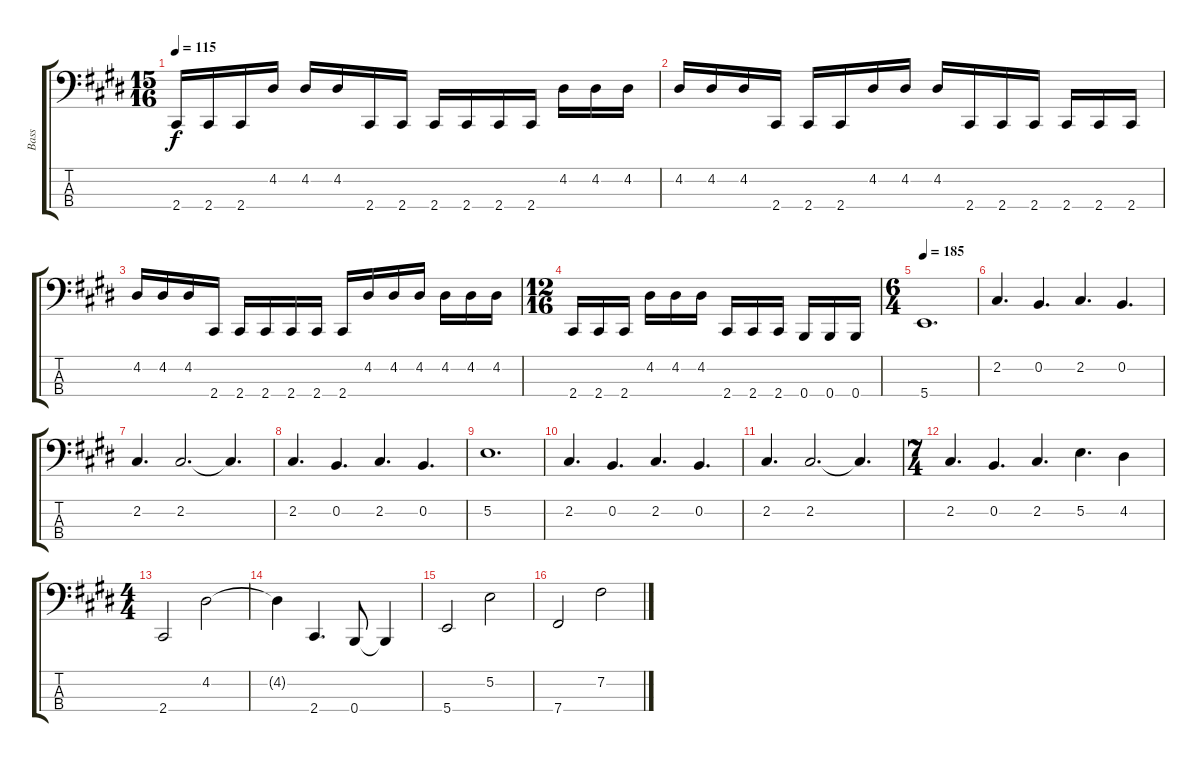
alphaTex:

\track ("Bass" "Bass") {instrument electricbassfinger}
\staff {score tabs}
\tuning (E2 B1 Gb1 B0) {hide}
\ts (15 16)
\tempo 115
\clef f4
\ks e
2.4.16{dy f} 2.4.16 2.4.16 4.2.16 4.2.16 4.2.16 2.4.16 2.4.16 2.4.16 2.4.16 2.4.16 2.4.16 4.2.16 4.2.16 4.2.16 |
4.2.16 4.2.16 4.2.16 2.4.16 2.4.16 2.4.16 4.2.16 4.2.16 4.2.16 2.4.16 2.4.16 2.4.16 2.4.16 2.4.16 2.4.16 |
4.2.16 4.2.16 4.2.16 2.4.16 2.4.16 2.4.16 2.4.16 2.4.16 2.4.16 4.2.16 4.2.16 4.2.16 4.2.16 4.2.16 4.2.16 |
\ts (12 16)
2.4.16 2.4.16 2.4.16 4.2.16 4.2.16 4.2.16 2.4.16 2.4.16 2.4.16 0.4.16 0.4.16 0.4.16 |
\ts (6 4)
\tempo 185
5.4.1{d} |
2.2.4{d} 0.2.4{d} 2.2.4{d} 0.2.4{d} |
2.2.4{d} 2.2.2{d} 2.2{t}.4{d} |
2.2.4{d} 0.2.4{d} 2.2.4{d} 0.2.4{d} |
5.2.1{d} |
2.2.4{d} 0.2.4{d} 2.2.4{d} 0.2.4{d} |
2.2.4{d} 2.2.2{d} 2.2{t}.4{d} |
\ts (7 4)
2.2.4{d} 0.2.4{d} 2.2.4{d} 5.2.4{d} 4.2.4 |
\ts (4 4)
2.4.2 4.2.2 |
4.2{t}.4 2.4.4{d} 0.4.8 0.4{t}.4 |
5.4.2 5.2.2 |
7.4.2 7.2.2
